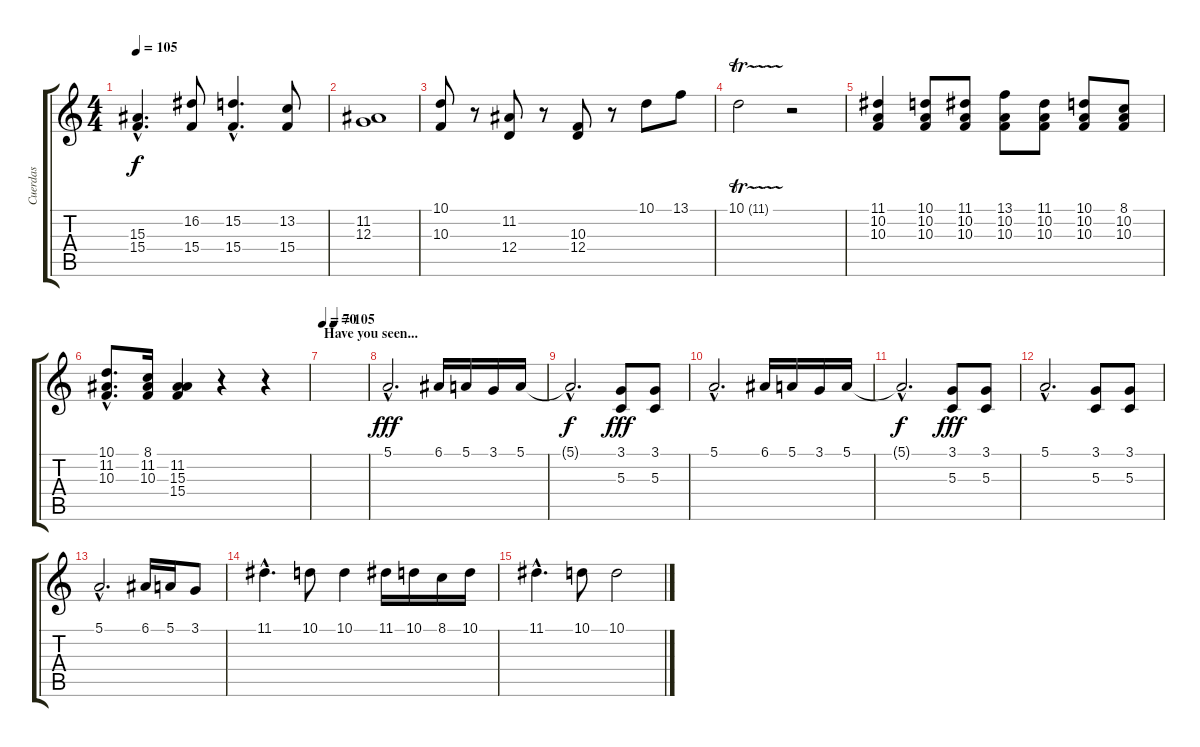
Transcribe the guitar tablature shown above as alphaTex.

\track ("Cuerdas" "Cuerdas") {instrument tremolostrings}
\staff {score tabs}
\tuning (E4 B3 G3 D3 A2 E2) {hide}
\ts (4 4)
\tempo 105
\clef g2
\ks c
(15.3{hac} 15.4{hac}).4{d dy f} (16.2 15.4).8 (15.2{hac} 15.4{hac}).4{d} (13.2 15.4).8 |
(11.2 12.3).1 |
(10.1 10.3).8 r.8 (11.2 12.4).8 r.8 (10.3 12.4).8 r.8 10.1.8 13.1.8 |
10.1{tr (11 32)}.2 r.2 |
(11.1 10.2 10.3).4 (10.1 10.2 10.3).8 (11.1 10.2 10.3).8 (13.1 10.2 10.3).8 (11.1 10.2 10.3).8 (10.1 10.2 10.3).8 (8.1 10.2 10.3).8 |
(10.1{hac} 11.2{hac} 10.3{hac}).8{d} (8.1 11.2 10.3).16 (11.2 15.3 15.4).4 r.4 r.4 |
\section ("" "Have you seen...")
\tempo 70
\tempo (105 0.25)
|
5.1{hac}.2{d dy fff} 6.1.16 5.1.16 3.1.16 5.1.16 |
5.1{hac t}.2{d dy f} (3.1 5.3).8{dy fff} (3.1 5.3).8 |
5.1{hac}.2{d} 6.1.16 5.1.16 3.1.16 5.1.16 |
5.1{hac t}.2{d dy f} (3.1 5.3).8{dy fff} (3.1 5.3).8 |
5.1{hac}.2{d} (3.1 5.3).8 (3.1 5.3).8 |
5.1{hac}.2{d} 6.1.16 5.1.16 3.1.8 |
11.1{hac}.4{d} 10.1.8 10.1.4 11.1.16 10.1.16 8.1.16 10.1.16 |
11.1{hac}.4{d} 10.1.8 10.1.2
